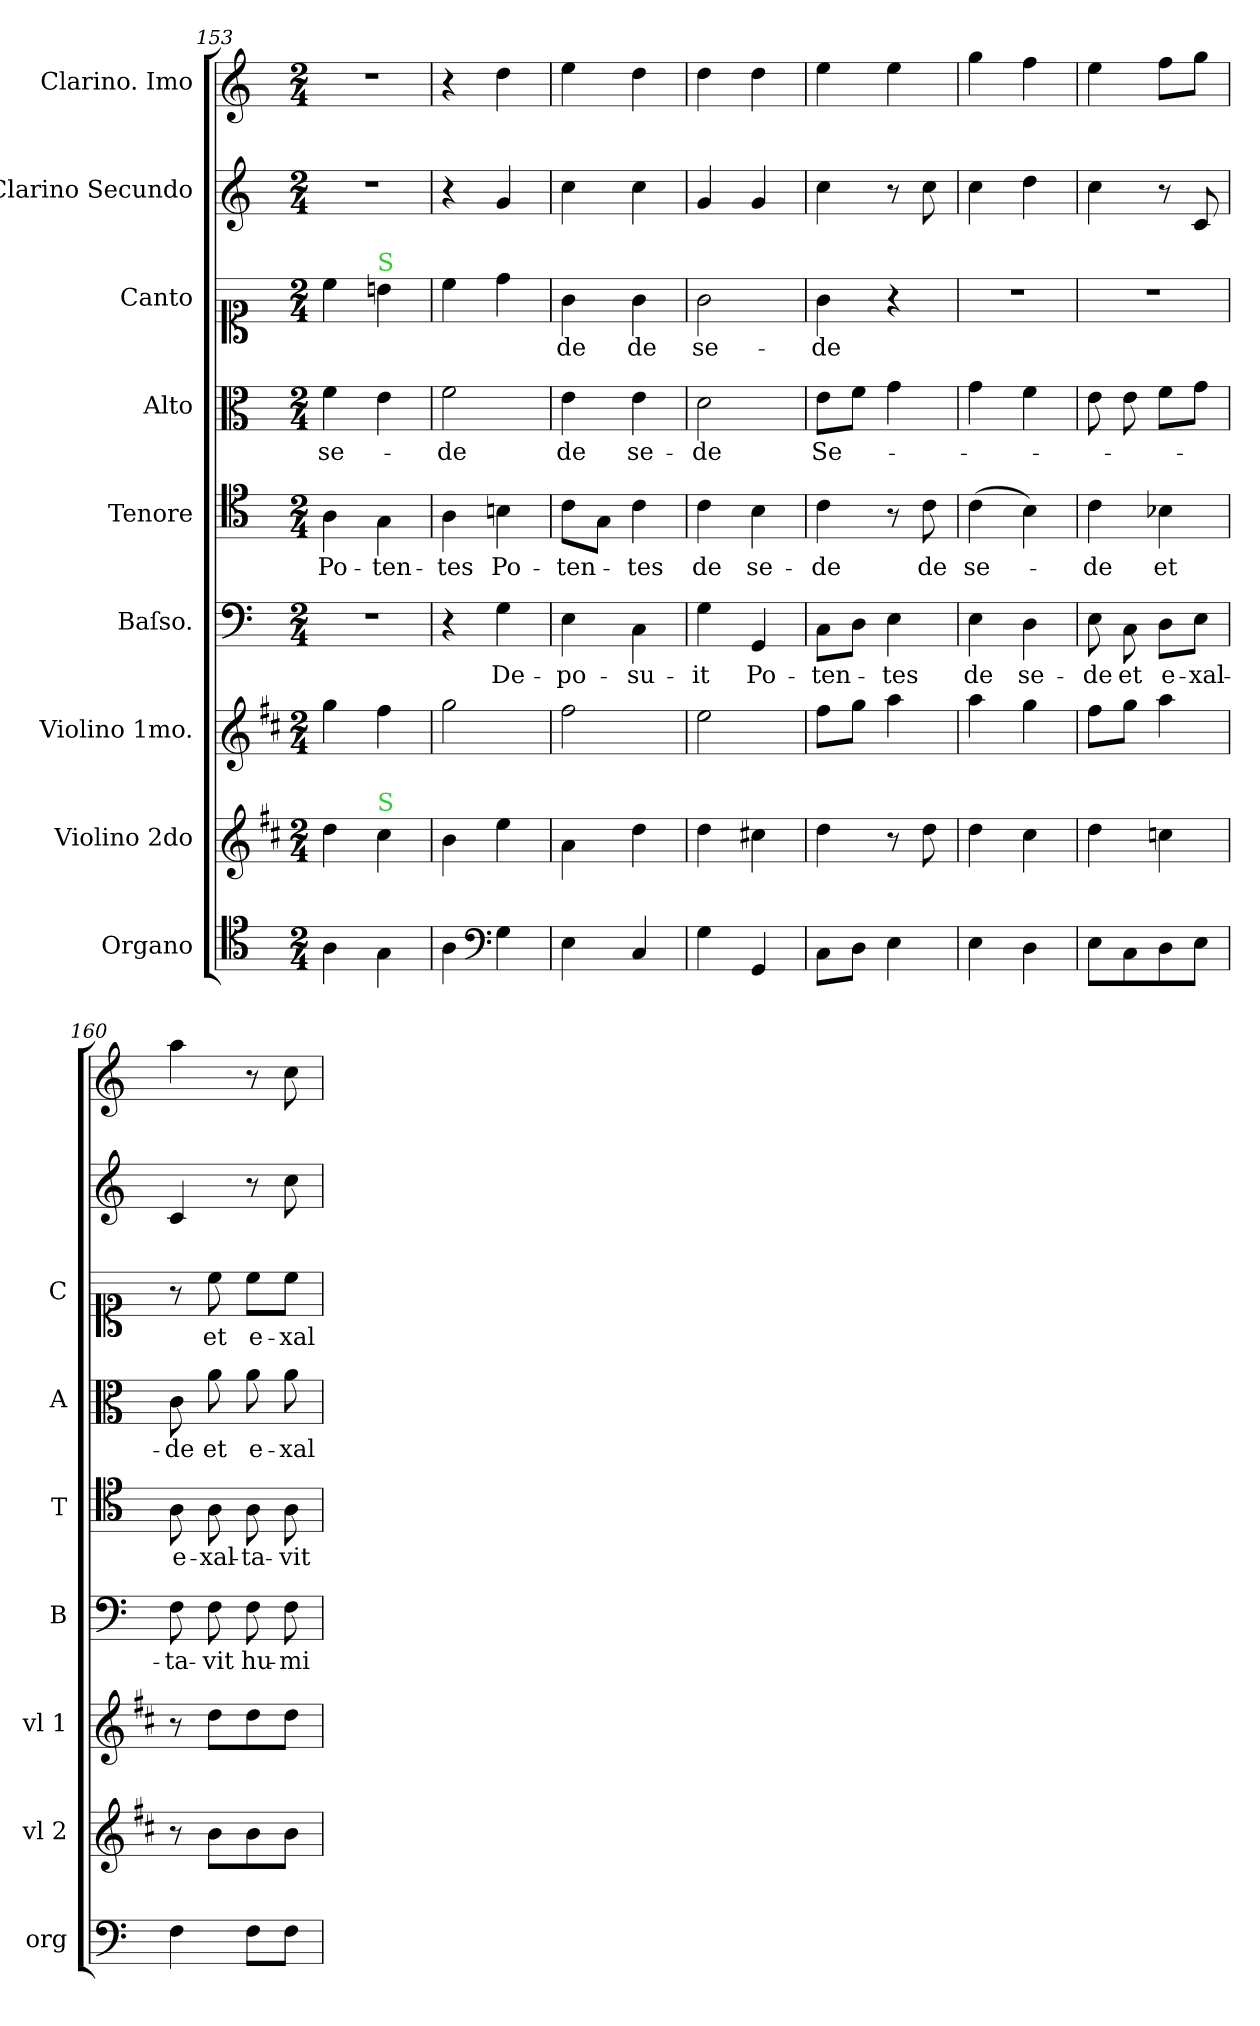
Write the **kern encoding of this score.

**kern	**kern	**kern	**kern	**text	**kern	**text	**kern	**text	**kern	**text	**kern	**kern
*part9	*part8	*part7	*part6	*part6	*part5	*part5	*part4	*part4	*part3	*part3	*part2	*part1
*staff9	*staff8	*staff7	*staff6	*staff6	*staff5	*staff5	*staff4	*staff4	*staff3	*staff3	*staff2	*staff1
*I"Organo	*I"Violino 2do	*I"Violino 1mo.	*I"Baſso.	*	*I"Tenore	*	*I"Alto	*	*I"Canto	*	*I"Clarino Secundo	*I"Clarino. Imo
*I'org	*I'vl 2	*I'vl 1	*I'B	*	*I'T	*	*I'A	*	*I'C	*	*	*
*clefC4	*clefG2	*clefG2	*clefF4	*	*clefC4	*	*clefC3	*	*clefC1	*	*clefG2	*clefG2
*	*ITrd1c2	*ITrd1c2	*	*	*	*	*	*	*	*	*	*
*k[]	*k[]	*k[]	*k[]	*	*k[]	*	*k[]	*	*k[]	*	*k[]	*k[]
*	*C:	*C:	*C:	*	*C:	*	*C:	*	*C:	*	*C:	*C:
*M2/4	*M2/4	*M2/4	*M2/4	*	*M2/4	*	*M2/4	*	*M2/4	*	*M2/4	*M2/4
=153	=153	=153	=153	=153	=153	=153	=153	=153	=153	=153	=153	=153
!	!	!	!	!	!	!LO:LY:i	!	!LO:LY:i	!	!	!	!
4A\	4cc\	4ff\	2r	.	4A\	Po-	4f\	se-	4cc\	.	2r	2r
!	!	!	!	!	!	!	!	!	!LO:TX:a:color=limegreen:t=S	!	!	!
!	!LO:TX:a:color=limegreen:t=S	!	!	!	!	!	!	!	!	!	!	!
!	!	!	!	!	!	!LO:LY:i	!	!	!	!	!	!
4G\	4b\	4ee\	.	.	4G\	-ten-	4e\	.	4bn\	.	.	.
=154	=154	=154	=154	=154	=154	=154	=154	=154	=154	=154	=154	=154
!	!	!	!	!	!	!LO:LY:i	!	!LO:LY:i	!	!	!	!
4A\	4a\	2ff\	4r	.	4A\	-tes	2f\	-de	4cc\	.	4r	4r
*clefF4	*	*	*	*	*	*	*	*	*	*	*	*
!	!	!	!	!	!	!LO:LY:i	!	!	!	!	!	!
4G\	4dd\	.	4G\	De-	4Bn\	Po-	.	.	4dd\	.	4g/	4dd\
=155	=155	=155	=155	=155	=155	=155	=155	=155	=155	=155	=155	=155
!	!	!	!	!	!	!LO:LY:i	!	!	!	!	!	!
4E\	4g\	2ee\	4E\	-po-	8c\L	-ten-	4e\	de	4g\	-de	4cc\	4ee\
.	.	.	.	.	8G\J	.	.	.	.	.	.	.
!	!	!	!	!	!	!LO:LY:i	!	!	!	!	!	!
4C/	4cc\	.	4C\	-su-	4c\	-tes	4e\	se-	4g\	de	4cc\	4dd\
=156	=156	=156	=156	=156	=156	=156	=156	=156	=156	=156	=156	=156
4G\	4cc\	2dd\	4G\	-it	4c\	de	2d\	-de	2g\	se-	4g/	4dd\
4GG/	4bn\	.	4GG/	Po-	4B\	se-	.	.	.	.	4g/	4dd\
=157	=157	=157	=157	=157	=157	=157	=157	=157	=157	=157	=157	=157
8C\L	4cc\	8ee\L	8C\L	-ten-	4c\	-de	8e\L	Se-	4g\	-de	4cc\	4ee\
8D\J	.	8ff\J	8D\J	.	.	.	8f\J	.	.	.	.	.
4E\	8r	4gg\	4E\	-tes	8r	.	4g\	.	4r	.	8r	4ee\
!	!	!	!	!	!	!LO:LY:i	!	!	!	!	!	!
.	8cc\	.	.	.	8c\	de	.	.	.	.	8cc\	.
=158	=158	=158	=158	=158	=158	=158	=158	=158	=158	=158	=158	=158
!	!	!	!	!	!	!LO:LY:i	!	!	!	!	!	!
4E\	4cc\	4gg\	4E\	de	(4c\	se-	4g\	.	2r	.	4cc\	4gg\
4D\	4b\	4ff\	4D\	se-	4B\)	.	4f\	.	.	.	4dd\	4ff\
=159	=159	=159	=159	=159	=159	=159	=159	=159	=159	=159	=159	=159
!	!	!	!	!	!	!LO:LY:i	!	!	!	!	!	!
8E\L	4cc\	8ee\L	8E\	-de	4c\	-de	8e\	.	2r	.	4cc\	4ee\
8C\	.	8ff\J	8C\	et	.	.	8e\	.	.	.	.	.
8D\	4b-X\	4gg\	8D\L	e-	4B-X\	et	8f\L	.	.	.	8r	8ff\L
8E\J	.	.	8E\J	-xal-	.	.	8g\J	.	.	.	8c/	8gg\J
=160	=160	=160	=160	=160	=160	=160	=160	=160	=160	=160	=160	=160
4F\	8r	8r	8F\	-ta-	8A\	e-	8c\	-de	8r	.	4c/	4aa\
.	8a\L	8cc\L	8F\	-vit	8A\	-xal-	8a\	et	8cc\	et	.	.
8F\L	8a\	8cc\	8F\	hu-	8A\	-ta-	8a\	e-	8cc\L	e-	8r	8r
8F\J	8a\J	8cc\J	8F\	-mi-	8A\	-vit	8a\	-xal-	8cc\J	-xal-	8cc\	8cc\
=	=	=	=	=	=	=	=	=	=	=	=	=
*-	*-	*-	*-	*-	*-	*-	*-	*-	*-	*-	*-	*-
